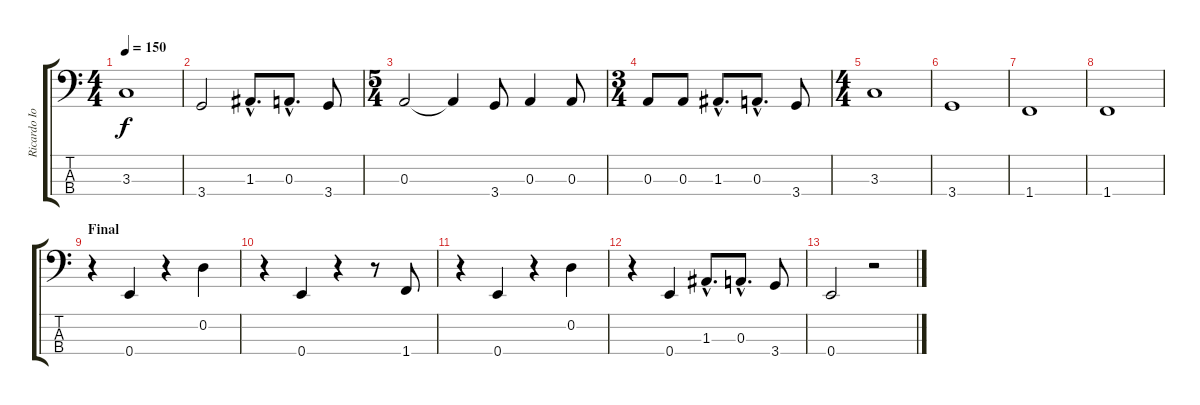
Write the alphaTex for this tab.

\track ("Ricardo Iorio" "Ricardo Io") {instrument electricbassfinger}
\staff {score tabs}
\tuning (G2 D2 A1 E1) {hide}
\ts (4 4)
\tempo 150
\clef f4
\ks c
3.3.1{dy f} |
3.4.2 1.3{hac}.8{d} 0.3{hac}.8{d} 3.4.8 |
\ts (5 4)
0.3.2 0.3{t}.4 3.4.8 0.3.4 0.3.8 |
\ts (3 4)
0.3.8 0.3.8 1.3{hac}.8{d} 0.3{hac}.8{d} 3.4.8 |
\ts (4 4)
3.3.1 |
3.4.1 |
1.4.1 |
1.4.1 |
\section ("" "Final")
r.4 0.4.4 r.4 0.2.4 |
r.4 0.4.4 r.4 r.8 1.4.8 |
r.4 0.4.4 r.4 0.2.4 |
r.4 0.4.4 1.3{hac}.8{d} 0.3{hac}.8{d} 3.4.8 |
0.4.2 r.2
